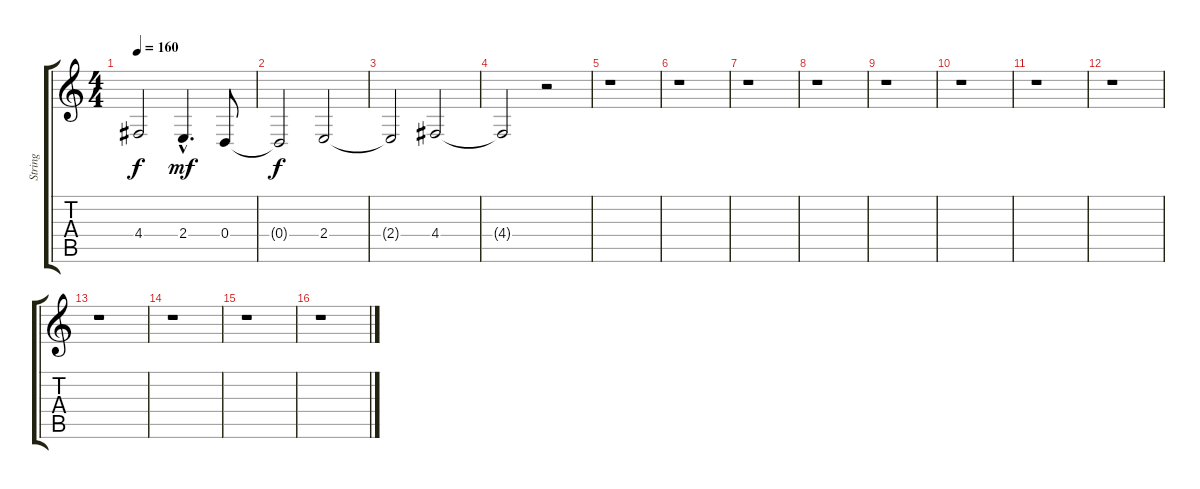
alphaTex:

\track ("String" "String") {instrument cello}
\staff {score tabs}
\tuning (E4 B3 G3 D3 A2 E2) {hide}
\ts (4 4)
\tempo 160
\clef g2
\ks c
4.4{t}.2{dy f} 2.4{hac}.4{d dy mf} 0.4.8 |
0.4{t}.2{dy f} 2.4.2 |
2.4{t}.2 4.4.2 |
4.4{t}.2 r.2 |
r.1 |
r.1 |
r.1 |
r.1 |
r.1 |
r.1 |
r.1 |
r.1 |
r.1 |
r.1 |
r.1 |
r.1
